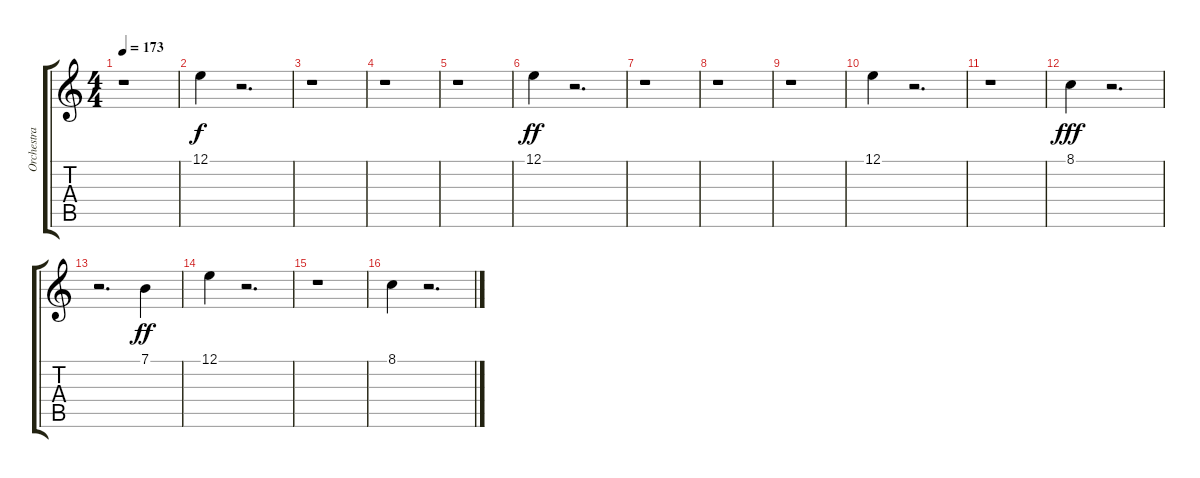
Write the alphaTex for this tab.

\track ("Orchestra Hits" "Orchestra ") {instrument orchestrahit}
\staff {score tabs}
\tuning (E4 B3 G3 D3 A2 E2) {hide}
\ts (4 4)
\tempo 173
\clef g2
\ks c
r.1{dy ff} |
12.1.4{dy f} r.2{d} |
r.1 |
r.1 |
r.1 |
12.1.4{dy ff} r.2{d} |
r.1 |
r.1 |
r.1 |
12.1.4 r.2{d} |
r.1 |
8.1.4{dy fff} r.2{d} |
r.2{d} 7.1.4{dy ff} |
12.1.4 r.2{d} |
r.1 |
8.1.4 r.2{d}
